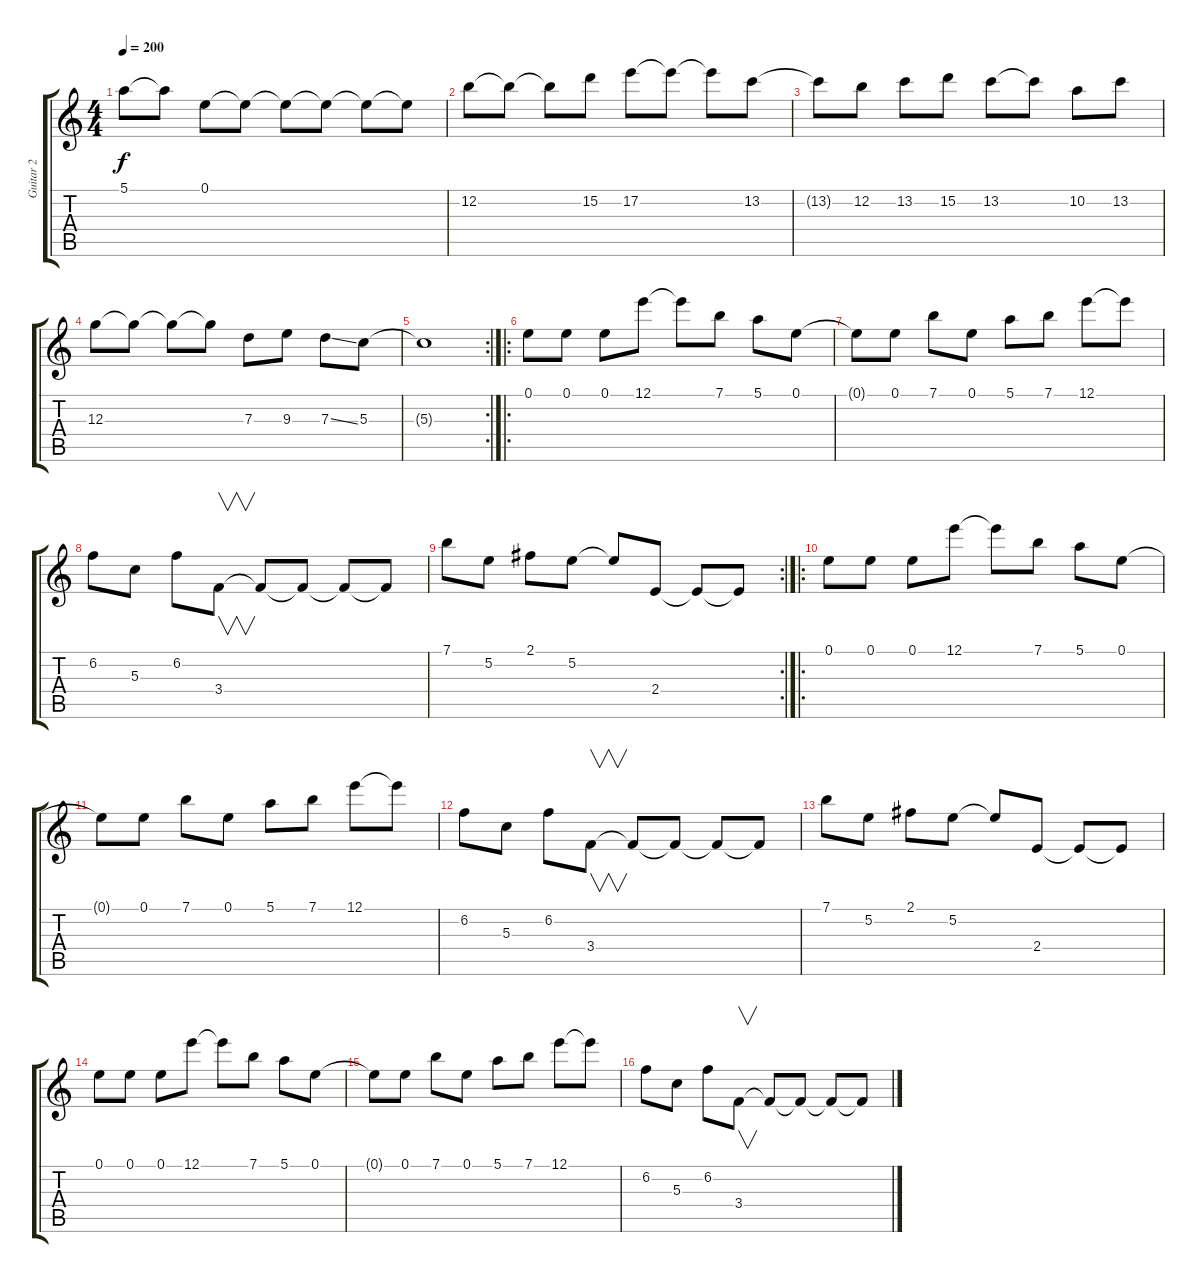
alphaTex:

\track ("Guitar 2" "Guitar 2") {instrument overdrivenguitar}
\staff {score tabs}
\tuning (E4 B3 G3 D3 A2 E2) {hide}
\ts (4 4)
\tempo 200
\clef g2
\ks c
5.1{t}.8{dy f} 5.1{t}.8 0.1.8 0.1{t}.8 0.1{t}.8 0.1{t}.8 0.1{t}.8 0.1{t}.8 |
12.2.8 12.2{t}.8 12.2{t}.8 15.2.8 17.2.8 17.2{t}.8 17.2{t}.8 13.2.8 |
13.2{t}.8 12.2.8 13.2.8 15.2.8 13.2.8 13.2{t}.8 10.2.8 13.2.8 |
12.3.8 12.3{t}.8 12.3{t}.8 12.3{t}.8 7.3.8 9.3.8 7.3{ss}.8 5.3.8 |
\rc 2
5.3{t}.1 |
\ro
0.1.8{volume 14 balance 8 instrument electricguitarjazz} 0.1.8 0.1.8 12.1.8 12.1{t}.8 7.1.8 5.1.8 0.1.8 |
0.1{t}.8 0.1.8 7.1.8 0.1.8 5.1.8 7.1.8 12.1.8 12.1{t}.8 |
6.2.8 5.3.8 6.2.8 3.4.8{v} 3.4{t}.8 3.4{t}.8 3.4{t}.8 3.4{t}.8 |
\rc 2
7.1.8 5.2.8 2.1.8 5.2.8 5.2{t}.8 2.4.8 2.4{t}.8 2.4{t}.8 |
\ro
0.1.8{volume 9 instrument electricguitarjazz} 0.1.8 0.1.8 12.1.8 12.1{t}.8 7.1.8 5.1.8 0.1.8 |
0.1{t}.8 0.1.8 7.1.8 0.1.8 5.1.8 7.1.8 12.1.8 12.1{t}.8 |
6.2.8 5.3.8 6.2.8 3.4.8{v} 3.4{t}.8 3.4{t}.8 3.4{t}.8 3.4{t}.8 |
7.1.8 5.2.8 2.1.8 5.2.8 5.2{t}.8 2.4.8 2.4{t}.8 2.4{t}.8 |
0.1.8 0.1.8 0.1.8 12.1.8 12.1{t}.8 7.1.8 5.1.8 0.1.8 |
0.1{t}.8 0.1.8 7.1.8 0.1.8 5.1.8 7.1.8 12.1.8 12.1{t}.8 |
6.2.8 5.3.8 6.2.8 3.4.8{v} 3.4{t}.8 3.4{t}.8 3.4{t}.8 3.4{t}.8
